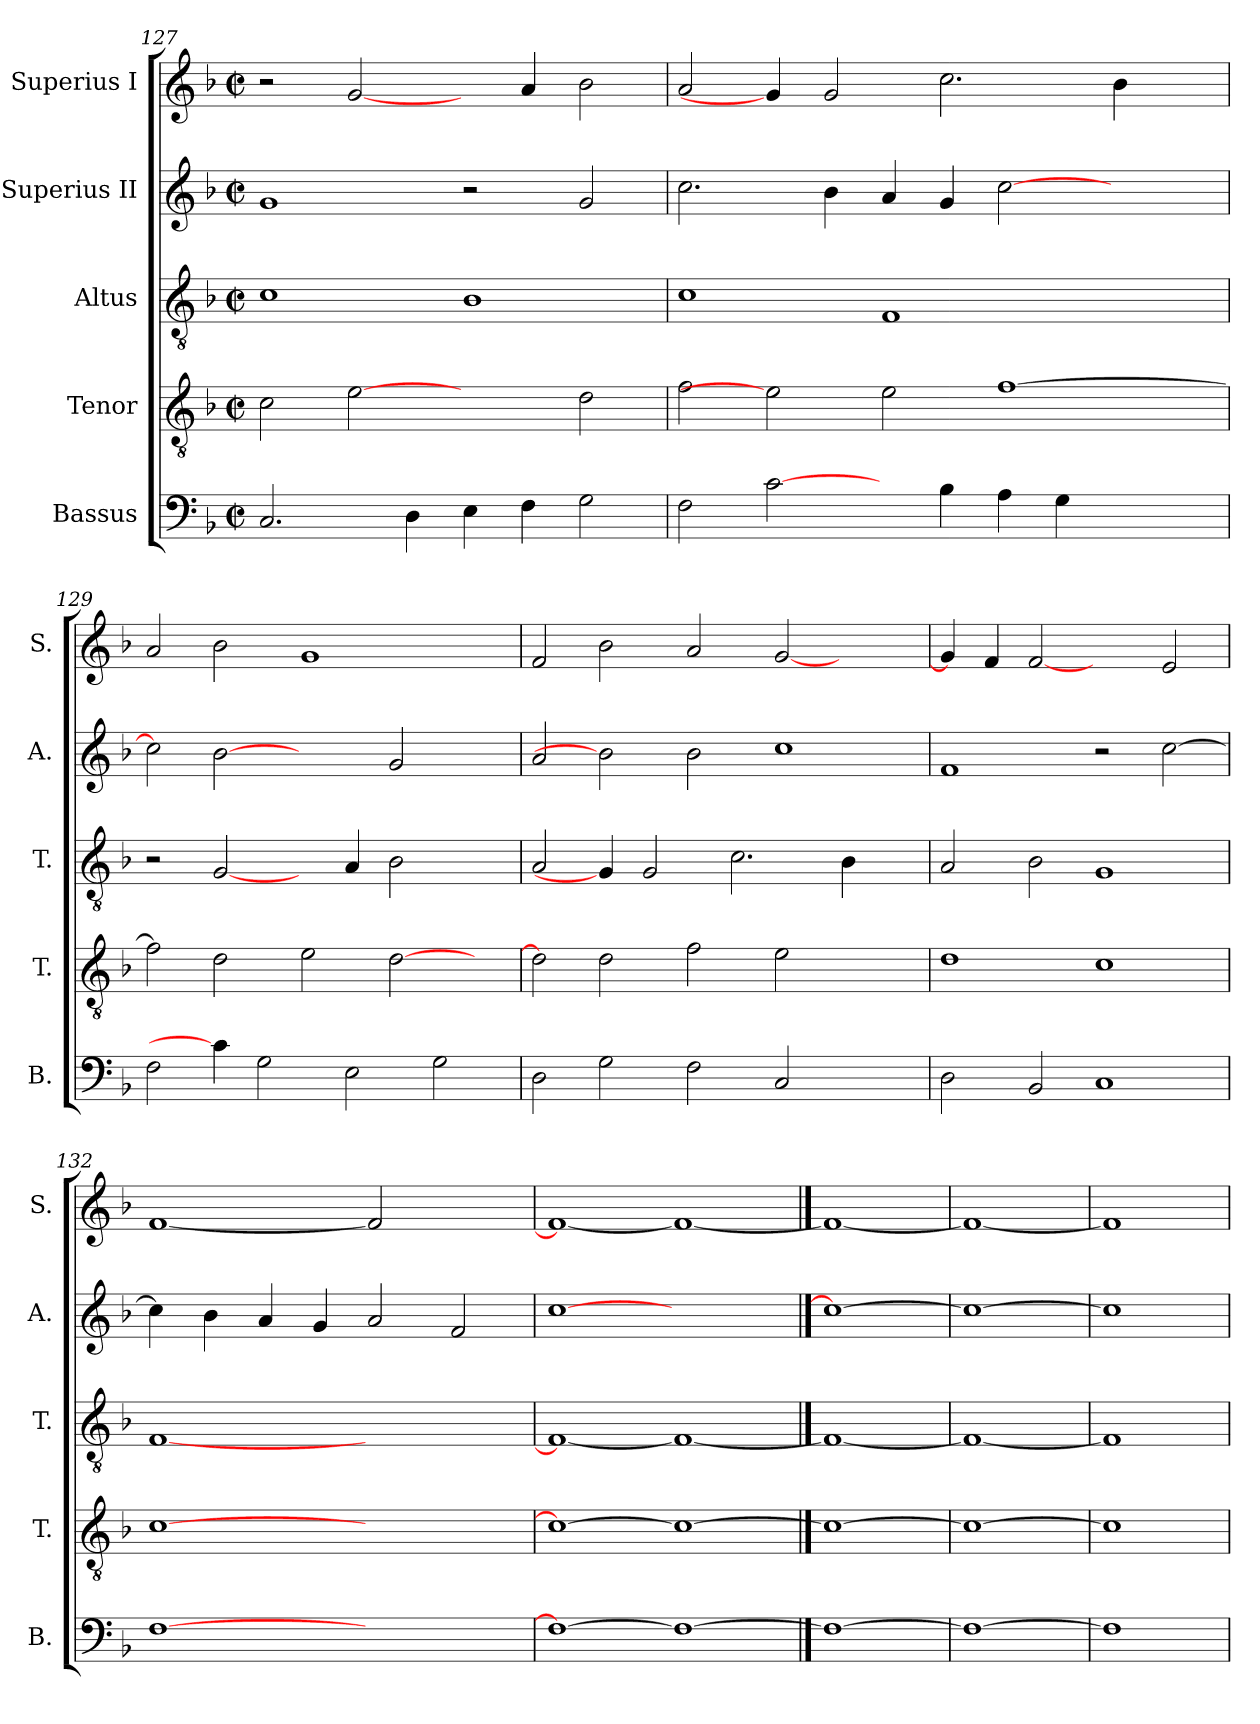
**kern	**kern	**kern	**kern	**kern
*part5	*part4	*part3	*part2	*part1
*staff5	*staff4	*staff3	*staff2	*staff1
*I"Bassus	*I"Tenor	*I"Altus	*I"Superius II	*I"Superius I
*I'B.	*I'T.	*I'T.	*I'A.	*I'S.
*clefF4	*clefGv2	*clefGv2	*clefG2	*clefG2
*	*ITrd7c12	*ITrd7c12	*	*
*k[b-]	*k[b-]	*k[b-]	*k[b-]	*k[b-]
*F:	*F:	*F:	*F:	*F:
*M2/2	*M2/2	*M2/2	*M2/2	*M2/2
*met(c|)	*met(c|)	*met(c|)	*met(c|)	*met(c|)
=127	=127	=127	=127	=127
2.Ci/	2Ci\	1Ci	1gi	2r
.	[2Ei	.	.	[2gi/
4Di\	.	.	.	.
4Ei\	2ryy	1BB-i	2r	4ryy
4Fi\	.	.	.	4ai/
2Gi\	2Di\	.	2gi/	2b-i\
=128	=128	=128	=128	=128
2Fi\	2Fi\	1Ci	2.cci\	2ai/
[2ci\	2Ei]	.	.	4gi/]
.	.	.	4b-i\	2gi/
4ryy	2Ei\	1FFi	4ai/	.
4B-i\	.	.	4gi/	2.cci\
4Ai\	[>1Fi	.	[>2cci\	.
4Gi\	.	.	.	.
2ryy	.	2ryy	2ryy	4b-i\
.	.	.	.	4ryy
=129	=129	=129	=129	=129
2Fi\	2Fi\]	2r	2cci\]	2ai/
4ci\]	2Di\	[2GGi/	[2b-i	2b-i\
2Gi\	.	.	.	.
.	2Ei\	4ryy	2ryy	1gi
2Ei\	.	4AAi/	.	.
.	[>2Di\	2BB-i\	2gi/	.
2Gi\	.	.	.	.
.	4ryy	4ryy	4ryy	4ryy
!!LO:PB:g=z
=130	=130	=130	=130	=130
2Di\	2Di\]	2AAi/	2ai/	2fi/
2Gi\	2Di\	4GGi/]	2b-i]	2b-i\
.	.	2GGi/	.	.
2Fi\	2Fi\	.	2b-i\	2ai/
.	.	2.Ci\	.	.
2Ci/	2Ei\	.	1cci	[<2gi/
2ryy	2ryy	4BB-i\	.	2ryy
.	.	4ryy	.	.
=131	=131	=131	=131	=131
2Di\	1Di	2AAi/	1fi	4gi/]
.	.	.	.	4fi/
2BB-i/	.	2BB-i\	.	[2fi
1Ci	1Ci	1GGi	2r	2ryy
.	.	.	[>2cci\	2ei/
=132	=132	=132	=132	=132
[>1Fi	[>1Ci	[<1FFi	4cci\]	[<1fi
.	.	.	4b-i\	.
.	.	.	4ai/	.
.	.	.	4gi/	.
1ryy	1ryy	1ryy	2ai/	2fi]
.	.	.	2fi/	2ryy
=133	=133	=133	=133	=133
1Fi_>	1Ci_>	1FFi_<	[1cci	1fi_<
1Fi_	1Ci_	1FFi_	1ryy	1fi_
==134	==134	==134	==134	==134
1Fi_	1Ci_	1FFi_	1cci_	1fi_
=135	=135	=135	=135	=135
1Fi_	1Ci_	1FFi_	1cci_	1fi_
=136	=136	=136	=136	=136
1Fi]	1Ci]	1FFi]	1cci]	1fi]
=	=	=	=	=
*-	*-	*-	*-	*-
